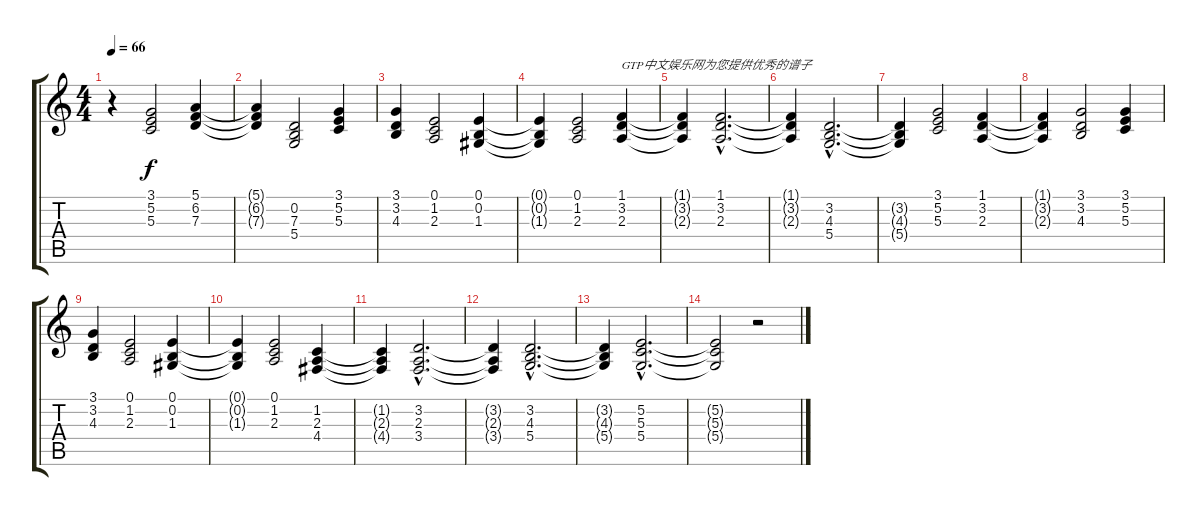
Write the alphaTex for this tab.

\track "" {instrument stringensemble1}
\staff {score tabs}
\tuning (E4 B3 G3 D3 A2 E2) {hide}
\ts (4 4)
\tempo 66
\clef g2
\ks c
r.4{dy f instrument stringensemble1} (3.1 5.2 5.3).2 (5.1 6.2 7.3).4 |
(5.1{t} 6.2{t} 7.3{t}).4 (0.2 7.3 5.4).2 (3.1 5.2 5.3).4 |
(3.1 3.2 4.3).4 (0.1 1.2 2.3).2 (0.1 0.2 1.3).4 |
(0.1{t} 0.2{t} 1.3{t}).4 (0.1 1.2 2.3).2 (1.1 3.2 2.3).4{txt "GTP中文娱乐网为您提供优秀的谱子"} |
(1.1{t} 3.2{t} 2.3{t}).4 (1.1{hac} 3.2{hac} 2.3{hac}).2{d} |
(1.1{t} 3.2{t} 2.3{t}).4 (3.2{hac} 4.3{hac} 5.4{hac}).2{d} |
(3.2{t} 4.3{t} 5.4{t}).4 (3.1 5.2 5.3).2 (1.1 3.2 2.3).4 |
(1.1{t} 3.2{t} 2.3{t}).4 (3.1 3.2 4.3).2 (3.1 5.2 5.3).4 |
(3.1 3.2 4.3).4 (0.1 1.2 2.3).2 (0.1 0.2 1.3).4 |
(0.1{t} 0.2{t} 1.3{t}).4 (0.1 1.2 2.3).2 (1.2 2.3 4.4).4 |
(1.2{t} 2.3{t} 4.4{t}).4 (3.2{hac} 2.3{hac} 3.4{hac}).2{d} |
(3.2{t} 2.3{t} 3.4{t}).4 (3.2{hac} 4.3{hac} 5.4{hac}).2{d} |
(3.2{t} 4.3{t} 5.4{t}).4 (5.2{hac} 5.3{hac} 5.4{hac}).2{d} |
(5.2{t} 5.3{t} 5.4{t}).2 r.2
